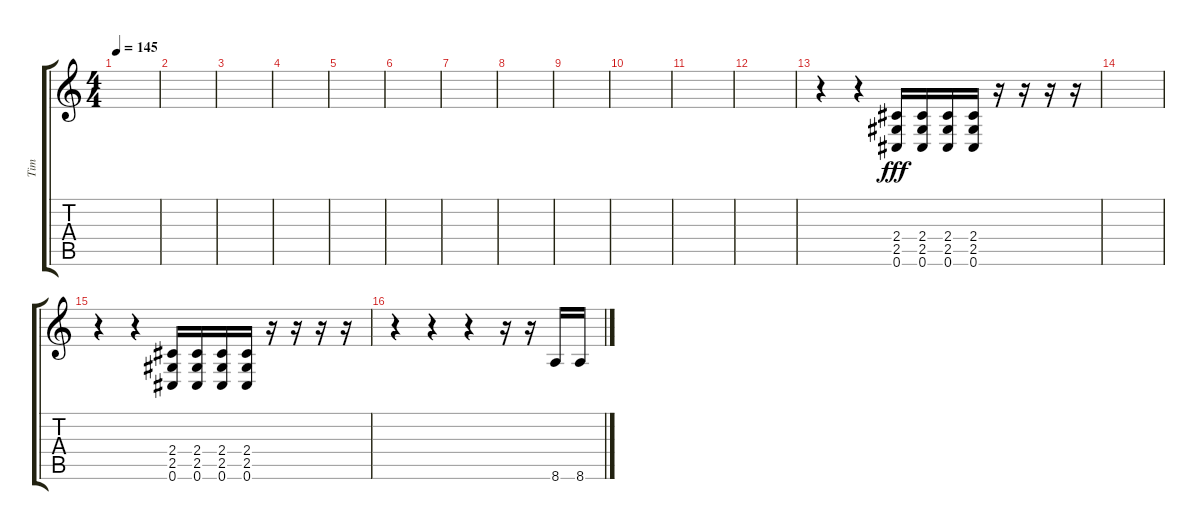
\track ("Tim" "Tim") {instrument distortionguitar}
\staff {score tabs}
\tuning (Db4 Ab3 E3 B2 Gb2 Db2) {hide}
\ts (4 4)
\tempo 145
\clef g2
\ks c
|
|
|
|
|
|
|
|
|
|
|
|
r.4 r.4 (2.4 2.5 0.6).16{dy fff} (2.4 2.5 0.6).16 (2.4 2.5 0.6).16 (2.4 2.5 0.6).16 r.16 r.16 r.16 r.16 |
|
r.4 r.4 (2.4 2.5 0.6).16 (2.4 2.5 0.6).16 (2.4 2.5 0.6).16 (2.4 2.5 0.6).16 r.16 r.16 r.16 r.16 |
r.4 r.4 r.4 r.16 r.16 8.6.16 8.6.16
